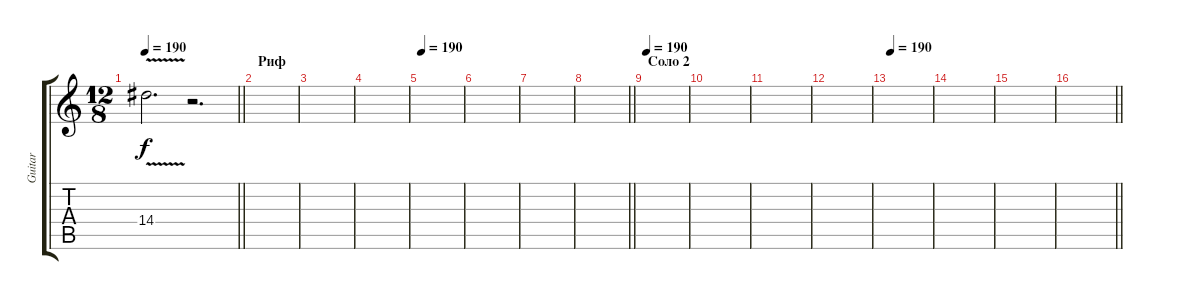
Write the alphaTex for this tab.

\track ("Guitar" "Guitar") {instrument overdrivenguitar}
\staff {score tabs}
\tuning (Eb4 Bb3 Gb3 Db3 Ab2 Eb2) {hide}
\ts (12 8)
\tempo 190
\clef g2
\barLineRight lightlight
\ks c
14.4{v}.2{d dy f} r.2{d} |
\section ("" "Риф")
|
|
|
\tempo 190
|
|
|
\barLineRight lightlight
|
\section ("" "Соло 2")
\tempo 190
|
|
|
|
\tempo 190
|
|
|
\barLineRight lightlight
